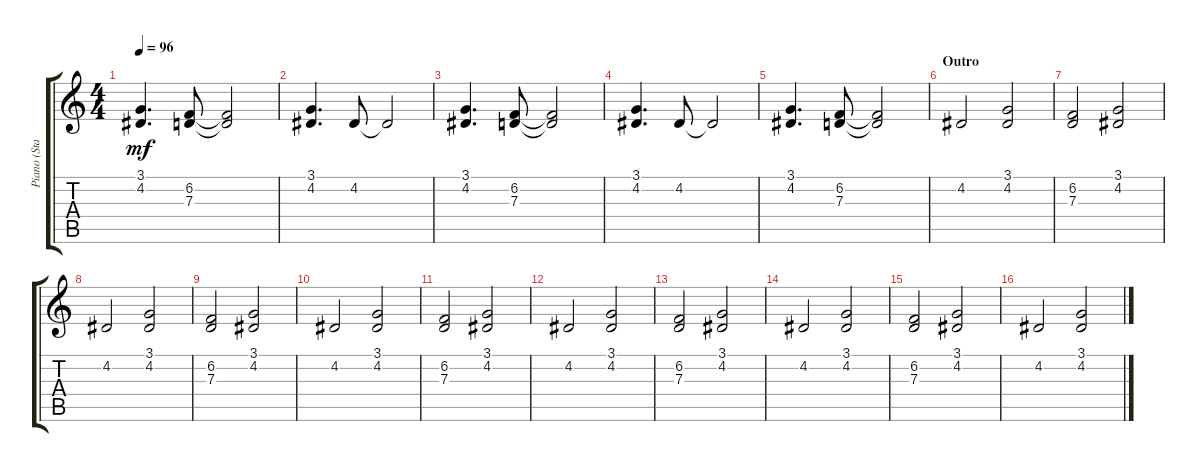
\track ("Piano (Staff 1)" "Piano (Sta") {instrument acousticgrandpiano}
\staff {score tabs}
\tuning (E4 B3 G3 D3 A2 E2) {hide}
\ts (4 4)
\tempo 96
\clef g2
\ks aminor
(3.1 4.2).4{d dy mf} (6.2 7.3).8 (6.2{t} 7.3{t}).2 |
(3.1 4.2).4{d} 4.2.8 4.2{t}.2 |
(3.1 4.2).4{d} (6.2 7.3).8 (6.2{t} 7.3{t}).2 |
(3.1 4.2).4{d} 4.2.8 4.2{t}.2 |
(3.1 4.2).4{d} (6.2 7.3).8 (6.2{t} 7.3{t}).2 |
\section ("" "Outro")
4.2.2 (3.1 4.2).2 |
(6.2 7.3).2 (3.1 4.2).2 |
4.2.2 (3.1 4.2).2 |
(6.2 7.3).2 (3.1 4.2).2 |
4.2.2 (3.1 4.2).2 |
(6.2 7.3).2 (3.1 4.2).2 |
4.2.2 (3.1 4.2).2 |
(6.2 7.3).2 (3.1 4.2).2 |
4.2.2 (3.1 4.2).2 |
(6.2 7.3).2 (3.1 4.2).2 |
4.2.2 (3.1 4.2).2
